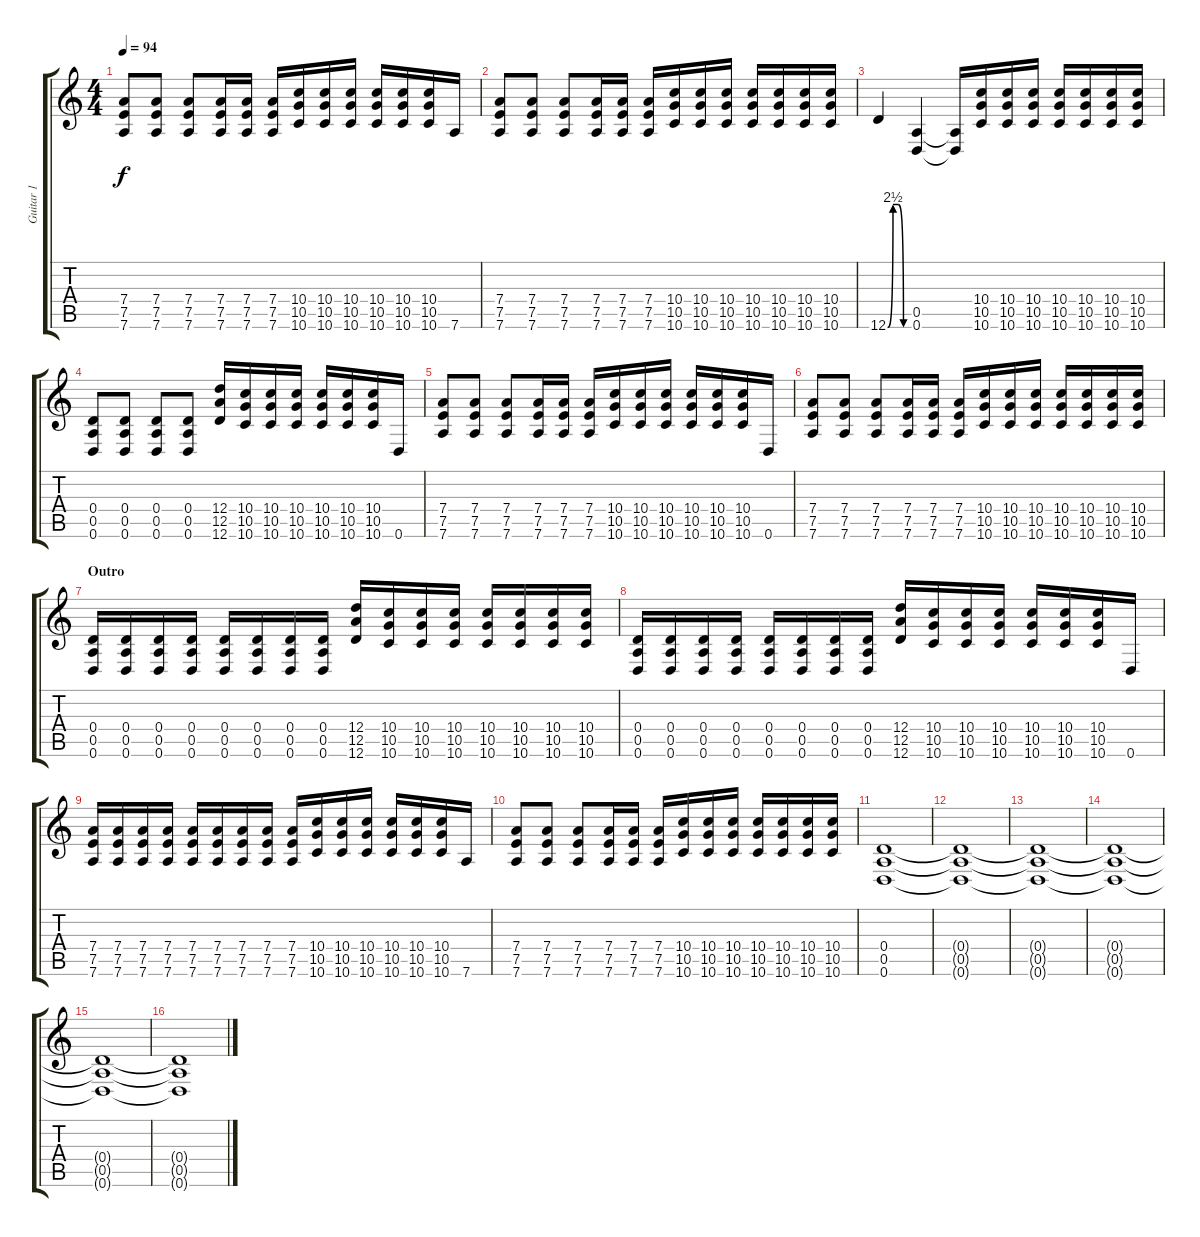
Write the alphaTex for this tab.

\track ("Guitar 1" "Guitar 1") {instrument overdrivenguitar}
\staff {score tabs}
\tuning (E4 B3 G3 D3 A2 D2) {hide}
\ts (4 4)
\tempo 94
\clef g2
\ks c
(7.4 7.5 7.6).8{dy f} (7.4 7.5 7.6).8 (7.4 7.5 7.6).8 (7.4 7.5 7.6).16 (7.4 7.5 7.6).16 (7.4 7.5 7.6).16 (10.4 10.5 10.6).16 (10.4 10.5 10.6).16 (10.4 10.5 10.6).16 (10.4 10.5 10.6).16 (10.4 10.5 10.6).16 (10.4 10.5 10.6).16 7.6.16 |
(7.4 7.5 7.6).8 (7.4 7.5 7.6).8 (7.4 7.5 7.6).8 (7.4 7.5 7.6).16 (7.4 7.5 7.6).16 (7.4 7.5 7.6).16 (10.4 10.5 10.6).16 (10.4 10.5 10.6).16 (10.4 10.5 10.6).16 (10.4 10.5 10.6).16 (10.4 10.5 10.6).16 (10.4 10.5 10.6).16 (10.4 10.5 10.6).16 |
12.6{be (custom 0 0 15 10 30 10 45 0 60 0)}.4 (0.5 0.6).4 (0.5{t} 0.6{t}).16 (10.4 10.5 10.6).16 (10.4 10.5 10.6).16 (10.4 10.5 10.6).16 (10.4 10.5 10.6).16 (10.4 10.5 10.6).16 (10.4 10.5 10.6).16 (10.4 10.5 10.6).16 |
(0.4 0.5 0.6).8 (0.4 0.5 0.6).8 (0.4 0.5 0.6).8 (0.4 0.5 0.6).8 (12.4 12.5 12.6).16 (10.4 10.5 10.6).16 (10.4 10.5 10.6).16 (10.4 10.5 10.6).16 (10.4 10.5 10.6).16 (10.4 10.5 10.6).16 (10.4 10.5 10.6).16 0.6.16 |
(7.4 7.5 7.6).8 (7.4 7.5 7.6).8 (7.4 7.5 7.6).8 (7.4 7.5 7.6).16 (7.4 7.5 7.6).16 (7.4 7.5 7.6).16 (10.4 10.5 10.6).16 (10.4 10.5 10.6).16 (10.4 10.5 10.6).16 (10.4 10.5 10.6).16 (10.4 10.5 10.6).16 (10.4 10.5 10.6).16 0.6.16 |
(7.4 7.5 7.6).8 (7.4 7.5 7.6).8 (7.4 7.5 7.6).8 (7.4 7.5 7.6).16 (7.4 7.5 7.6).16 (7.4 7.5 7.6).16 (10.4 10.5 10.6).16 (10.4 10.5 10.6).16 (10.4 10.5 10.6).16 (10.4 10.5 10.6).16 (10.4 10.5 10.6).16 (10.4 10.5 10.6).16 (10.4 10.5 10.6).16 |
\section ("" "Outro")
(0.4 0.5 0.6).16 (0.4 0.5 0.6).16 (0.4 0.5 0.6).16 (0.4 0.5 0.6).16 (0.4 0.5 0.6).16 (0.4 0.5 0.6).16 (0.4 0.5 0.6).16 (0.4 0.5 0.6).16 (12.4 12.5 12.6).16 (10.4 10.5 10.6).16 (10.4 10.5 10.6).16 (10.4 10.5 10.6).16 (10.4 10.5 10.6).16 (10.4 10.5 10.6).16 (10.4 10.5 10.6).16 (10.4 10.5 10.6).16 |
(0.4 0.5 0.6).16 (0.4 0.5 0.6).16 (0.4 0.5 0.6).16 (0.4 0.5 0.6).16 (0.4 0.5 0.6).16 (0.4 0.5 0.6).16 (0.4 0.5 0.6).16 (0.4 0.5 0.6).16 (12.4 12.5 12.6).16 (10.4 10.5 10.6).16 (10.4 10.5 10.6).16 (10.4 10.5 10.6).16 (10.4 10.5 10.6).16 (10.4 10.5 10.6).16 (10.4 10.5 10.6).16 0.6.16 |
(7.4 7.5 7.6).16 (7.4 7.5 7.6).16 (7.4 7.5 7.6).16 (7.4 7.5 7.6).16 (7.4 7.5 7.6).16 (7.4 7.5 7.6).16 (7.4 7.5 7.6).16 (7.4 7.5 7.6).16 (7.4 7.5 7.6).16 (10.4 10.5 10.6).16 (10.4 10.5 10.6).16 (10.4 10.5 10.6).16 (10.4 10.5 10.6).16 (10.4 10.5 10.6).16 (10.4 10.5 10.6).16 7.6.16 |
(7.4 7.5 7.6).8 (7.4 7.5 7.6).8 (7.4 7.5 7.6).8 (7.4 7.5 7.6).16 (7.4 7.5 7.6).16 (7.4 7.5 7.6).16 (10.4 10.5 10.6).16 (10.4 10.5 10.6).16 (10.4 10.5 10.6).16 (10.4 10.5 10.6).16 (10.4 10.5 10.6).16 (10.4 10.5 10.6).16 (10.4 10.5 10.6).16 |
(0.4 0.5 0.6).1 |
(0.4{t} 0.5{t} 0.6{t}).1 |
(0.4{t} 0.5{t} 0.6{t}).1{volume 0} |
(0.4{t} 0.5{t} 0.6{t}).1 |
(0.4{t} 0.5{t} 0.6{t}).1 |
(0.4{t} 0.5{t} 0.6{t}).1
